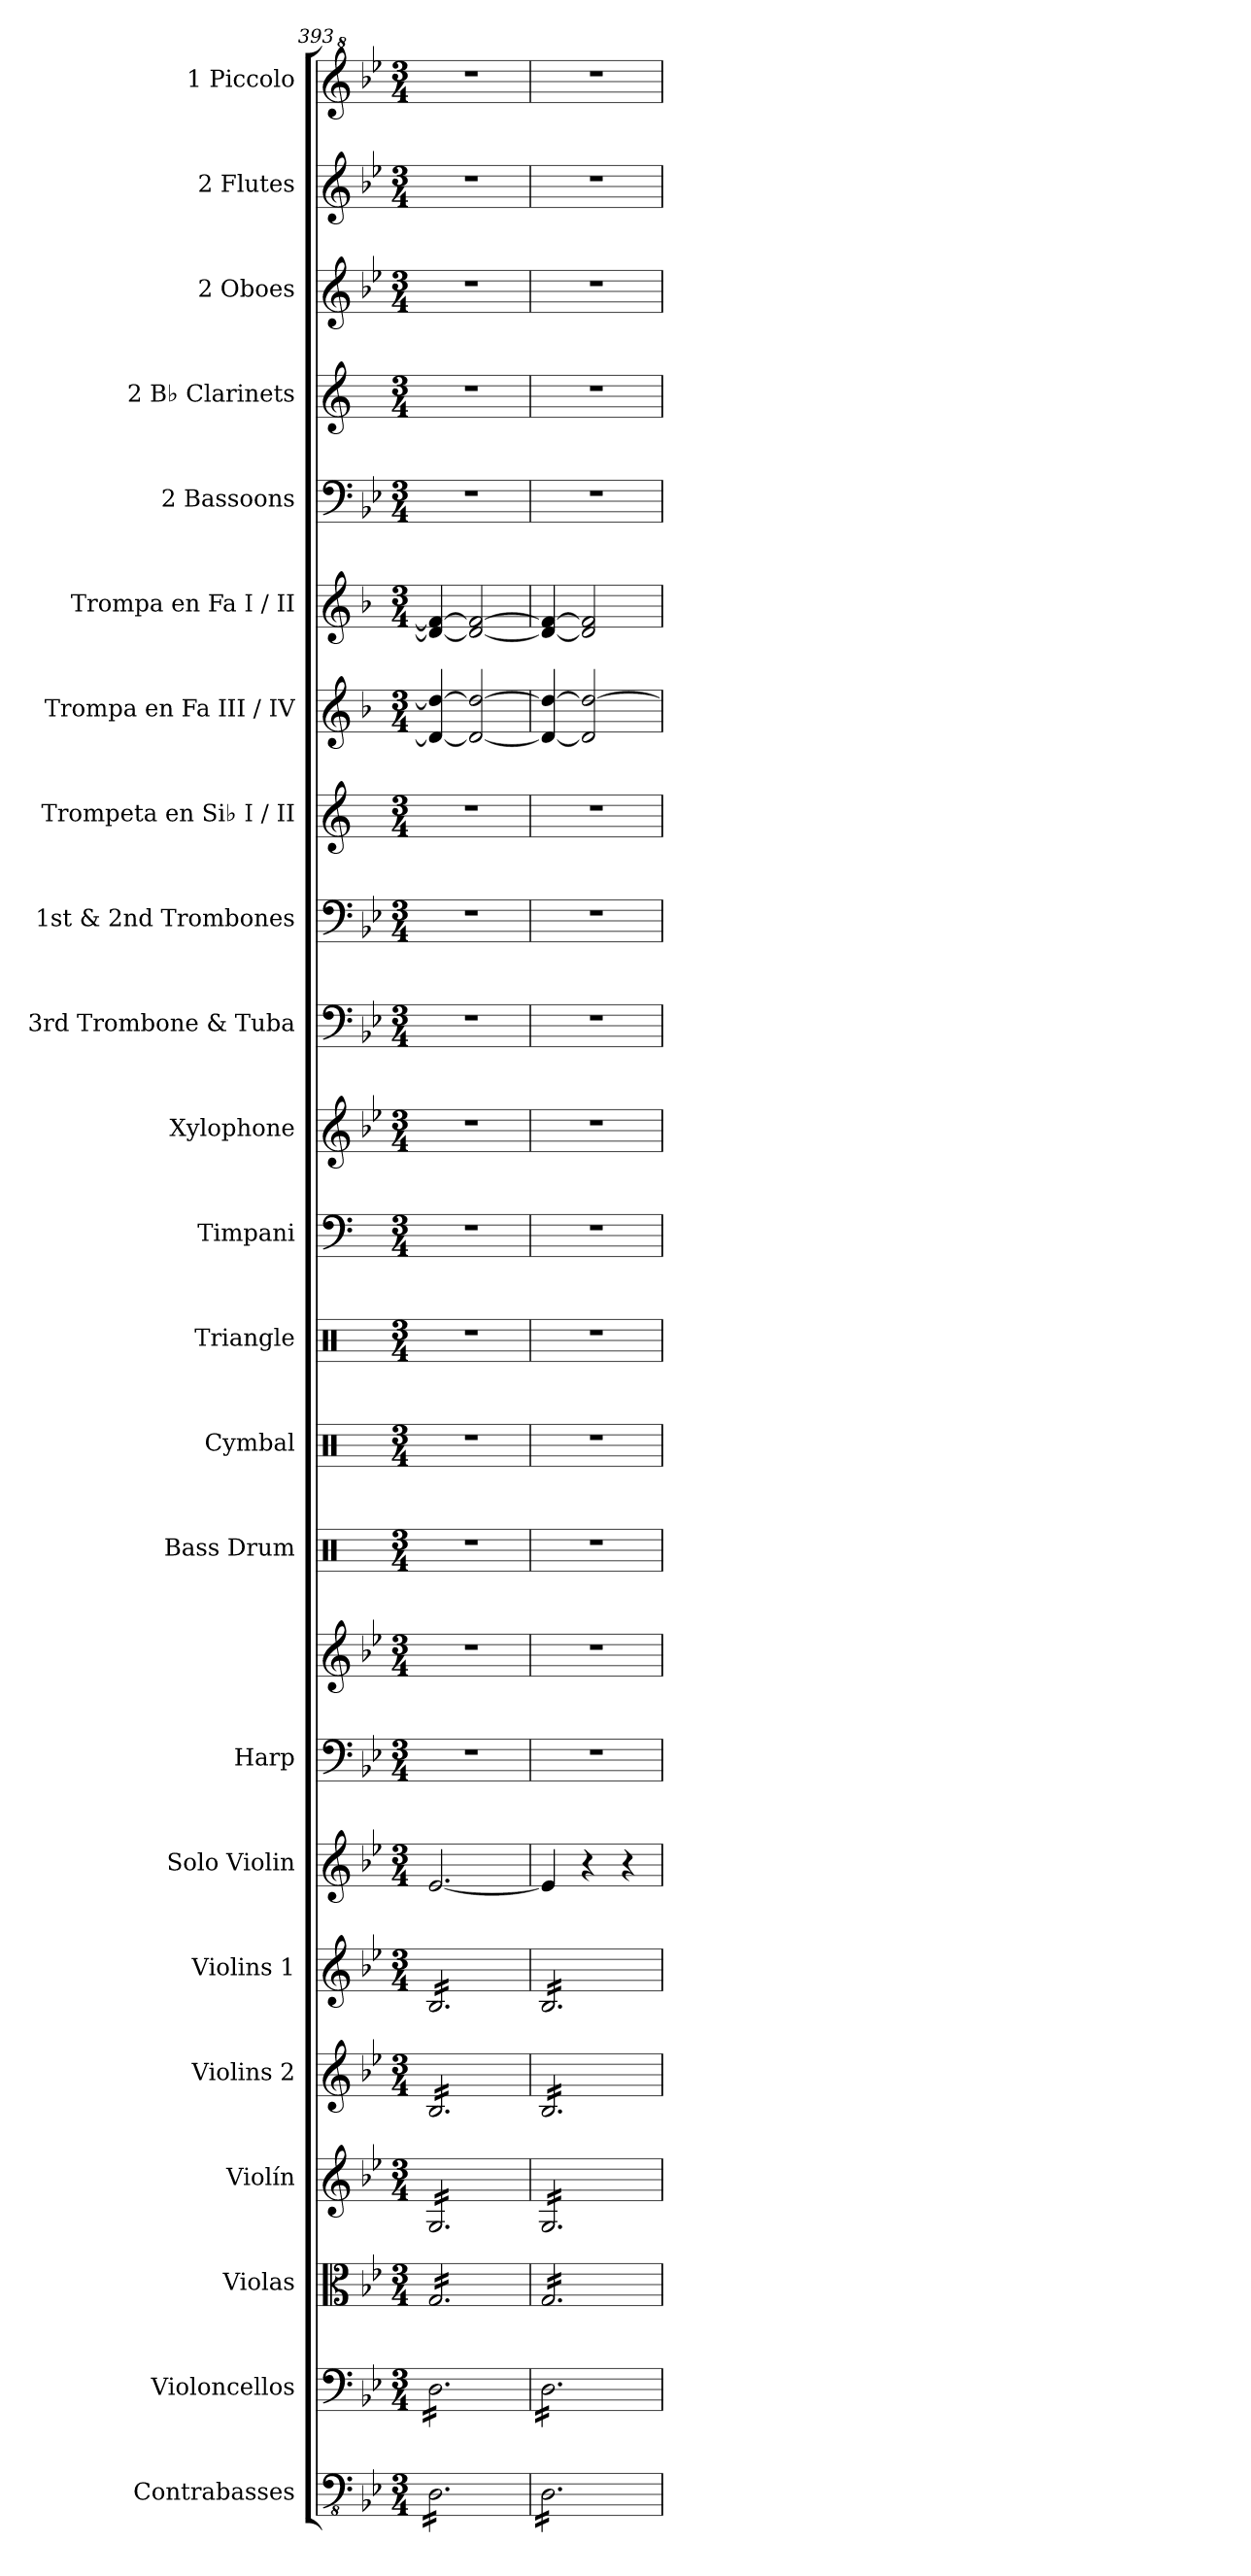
**kern	**kern	**kern	**kern	**kern	**kern	**kern	**kern	**kern	**kern	**kern	**kern	**kern	**kern	**kern	**kern	**kern	**kern	**kern	**kern	**kern	**kern	**kern	**kern
*part23	*part22	*part21	*part20	*part19	*part18	*part17	*part16	*part16	*part15	*part14	*part13	*part12	*part11	*part10	*part9	*part8	*part7	*part6	*part5	*part4	*part3	*part2	*part1
*staff24	*staff23	*staff22	*staff21	*staff20	*staff19	*staff18	*staff17	*staff16	*staff15	*staff14	*staff13	*staff12	*staff11	*staff10	*staff9	*staff8	*staff7	*staff6	*staff5	*staff4	*staff3	*staff2	*staff1
*I"Contrabasses	*I"Violoncellos	*I"Violas	*I"Violín	*I"Violins 2	*I"Violins 1	*I"Solo Violin	*I"Harp	*	*I"Bass Drum	*I"Cymbal	*I"Triangle	*I"Timpani	*I"Xylophone	*I"3rd Trombone     &amp; Tuba	*I"1st &amp; 2nd Trombones	*I"Trompeta en Si♭  I / II	*I"Trompa en Fa   III / IV	*I"Trompa en Fa I / II	*I"2 Bassoons	*I"2 B♭ Clarinets	*I"2 Oboes	*I"2 Flutes	*I"1 Piccolo
*I'Cbs.	*I'Vlcs.	*I'Vlas.	*I'Vln.	*I'Vlns. 2	*I'Vlns. 1	*I'S. Vln.	*I'Hrp.	*	*I'B. Dr.	*I'Cym.	*I'Trgl.	*I'Timp.	*I'Xyl.	*I'3rd Trb. &amp; Tba.	*I'1st &amp; 2nd    Trbs.	*I'Tpt. Si♭  I / II	*I'Trmp. Fa   III / IV	*I'Trmp. Fa I / II	*I'2 Bsns.	*I'2 B♭ Cls.	*I'2 Obs.	*I'2 Fls.	*I'1 Picc.
*clefFv4	*clefF4	*clefC3	*clefG2	*clefG2	*clefG2	*clefG2	*clefF4	*clefG2	*clefX	*clefX	*clefX	*clefF4	*clefG2	*clefF4	*clefF4	*clefG2	*clefG2	*clefG2	*clefF4	*clefG2	*clefG2	*clefG2	*clefG^2
*	*	*	*	*	*	*	*	*	*	*	*	*	*ITrd-7c-12	*	*	*ITrd1c2	*ITrd4c7	*ITrd4c7	*	*ITrd1c2	*	*	*ITrd-7c-12
*k[b-e-]	*k[b-e-]	*k[b-e-]	*k[b-e-]	*k[b-e-]	*k[b-e-]	*k[b-e-]	*k[b-e-]	*k[b-e-]	*k[]	*k[]	*k[]	*k[]	*k[b-e-]	*k[b-e-]	*k[b-e-]	*k[b-e-]	*k[b-e-]	*k[b-e-]	*k[b-e-]	*k[b-e-]	*k[b-e-]	*k[b-e-]	*k[b-e-]
*M3/4	*M3/4	*M3/4	*M3/4	*M3/4	*M3/4	*M3/4	*M3/4	*M3/4	*M3/4	*M3/4	*M3/4	*M3/4	*M3/4	*M3/4	*M3/4	*M3/4	*M3/4	*M3/4	*M3/4	*M3/4	*M3/4	*M3/4	*M3/4
=393	=393	=393	=393	=393	=393	=393	=393	=393	=393	=393	=393	=393	=393	=393	=393	=393	=393	=393	=393	=393	=393	=393	=393
*tremolo	*	*	*	*	*	*	*	*	*	*	*	*	*	*	*	*	*	*	*	*	*	*	*
*	*tremolo	*	*	*	*	*	*	*	*	*	*	*	*	*	*	*	*	*	*	*	*	*	*
*	*	*tremolo	*	*	*	*	*	*	*	*	*	*	*	*	*	*	*	*	*	*	*	*	*
*	*	*	*tremolo	*	*	*	*	*	*	*	*	*	*	*	*	*	*	*	*	*	*	*	*
*	*	*	*	*tremolo	*	*	*	*	*	*	*	*	*	*	*	*	*	*	*	*	*	*	*
*	*	*	*	*	*tremolo	*	*	*	*	*	*	*	*	*	*	*	*	*	*	*	*	*	*
16DD\LL	16D\LL	16G/LL	16G/LL	16B-/LL	16B-/LL	[2.e-/	2.r	2.r	2.r	2.r	2.r	2.r	2.r	2.r	2.r	2.r	4G/_ 4g/_	4G/_ 4B-/_	2.r	2.r	2.r	2.r	2.r
16DD\	16D\	16G/	16G/	16B-/	16B-/	.	.	.	.	.	.	.	.	.	.	.	.	.	.	.	.	.	.
16DD\	16D\	16G/	16G/	16B-/	16B-/	.	.	.	.	.	.	.	.	.	.	.	.	.	.	.	.	.	.
16DD\	16D\	16G/	16G/	16B-/	16B-/	.	.	.	.	.	.	.	.	.	.	.	.	.	.	.	.	.	.
16DD\	16D\	16G/	16G/	16B-/	16B-/	.	.	.	.	.	.	.	.	.	.	.	2G/_ 2g/_	2G/_ 2B-/_	.	.	.	.	.
16DD\	16D\	16G/	16G/	16B-/	16B-/	.	.	.	.	.	.	.	.	.	.	.	.	.	.	.	.	.	.
16DD\	16D\	16G/	16G/	16B-/	16B-/	.	.	.	.	.	.	.	.	.	.	.	.	.	.	.	.	.	.
16DD\	16D\	16G/	16G/	16B-/	16B-/	.	.	.	.	.	.	.	.	.	.	.	.	.	.	.	.	.	.
16DD\	16D\	16G/	16G/	16B-/	16B-/	.	.	.	.	.	.	.	.	.	.	.	.	.	.	.	.	.	.
16DD\	16D\	16G/	16G/	16B-/	16B-/	.	.	.	.	.	.	.	.	.	.	.	.	.	.	.	.	.	.
16DD\	16D\	16G/	16G/	16B-/	16B-/	.	.	.	.	.	.	.	.	.	.	.	.	.	.	.	.	.	.
16DD\JJ	16D\JJ	16G/JJ	16G/JJ	16B-/JJ	16B-/JJ	.	.	.	.	.	.	.	.	.	.	.	.	.	.	.	.	.	.
=394	=394	=394	=394	=394	=394	=394	=394	=394	=394	=394	=394	=394	=394	=394	=394	=394	=394	=394	=394	=394	=394	=394	=394
16DD\LL	16D\LL	16G/LL	16G/LL	16B-/LL	16B-/LL	4e-/]	2.r	2.r	2.r	2.r	2.r	2.r	2.r	2.r	2.r	2.r	4G/_ 4g/_	4G/_ 4B-/_	2.r	2.r	2.r	2.r	2.r
16DD\	16D\	16G/	16G/	16B-/	16B-/	.	.	.	.	.	.	.	.	.	.	.	.	.	.	.	.	.	.
16DD\	16D\	16G/	16G/	16B-/	16B-/	.	.	.	.	.	.	.	.	.	.	.	.	.	.	.	.	.	.
16DD\	16D\	16G/	16G/	16B-/	16B-/	.	.	.	.	.	.	.	.	.	.	.	.	.	.	.	.	.	.
16DD\	16D\	16G/	16G/	16B-/	16B-/	4r	.	.	.	.	.	.	.	.	.	.	2G/] 2g/_	2G/] 2B-/]	.	.	.	.	.
16DD\	16D\	16G/	16G/	16B-/	16B-/	.	.	.	.	.	.	.	.	.	.	.	.	.	.	.	.	.	.
16DD\	16D\	16G/	16G/	16B-/	16B-/	.	.	.	.	.	.	.	.	.	.	.	.	.	.	.	.	.	.
16DD\	16D\	16G/	16G/	16B-/	16B-/	.	.	.	.	.	.	.	.	.	.	.	.	.	.	.	.	.	.
16DD\	16D\	16G/	16G/	16B-/	16B-/	4r	.	.	.	.	.	.	.	.	.	.	.	.	.	.	.	.	.
16DD\	16D\	16G/	16G/	16B-/	16B-/	.	.	.	.	.	.	.	.	.	.	.	.	.	.	.	.	.	.
16DD\	16D\	16G/	16G/	16B-/	16B-/	.	.	.	.	.	.	.	.	.	.	.	.	.	.	.	.	.	.
16DD\JJ	16D\JJ	16G/JJ	16G/JJ	16B-/JJ	16B-/JJ	.	.	.	.	.	.	.	.	.	.	.	.	.	.	.	.	.	.
*	*	*	*	*	*Xtremolo	*	*	*	*	*	*	*	*	*	*	*	*	*	*	*	*	*	*
*	*	*	*	*Xtremolo	*	*	*	*	*	*	*	*	*	*	*	*	*	*	*	*	*	*	*
*	*	*	*Xtremolo	*	*	*	*	*	*	*	*	*	*	*	*	*	*	*	*	*	*	*	*
*	*	*Xtremolo	*	*	*	*	*	*	*	*	*	*	*	*	*	*	*	*	*	*	*	*	*
*	*Xtremolo	*	*	*	*	*	*	*	*	*	*	*	*	*	*	*	*	*	*	*	*	*	*
*Xtremolo	*	*	*	*	*	*	*	*	*	*	*	*	*	*	*	*	*	*	*	*	*	*	*
=	=	=	=	=	=	=	=	=	=	=	=	=	=	=	=	=	=	=	=	=	=	=	=
*-	*-	*-	*-	*-	*-	*-	*-	*-	*-	*-	*-	*-	*-	*-	*-	*-	*-	*-	*-	*-	*-	*-	*-
